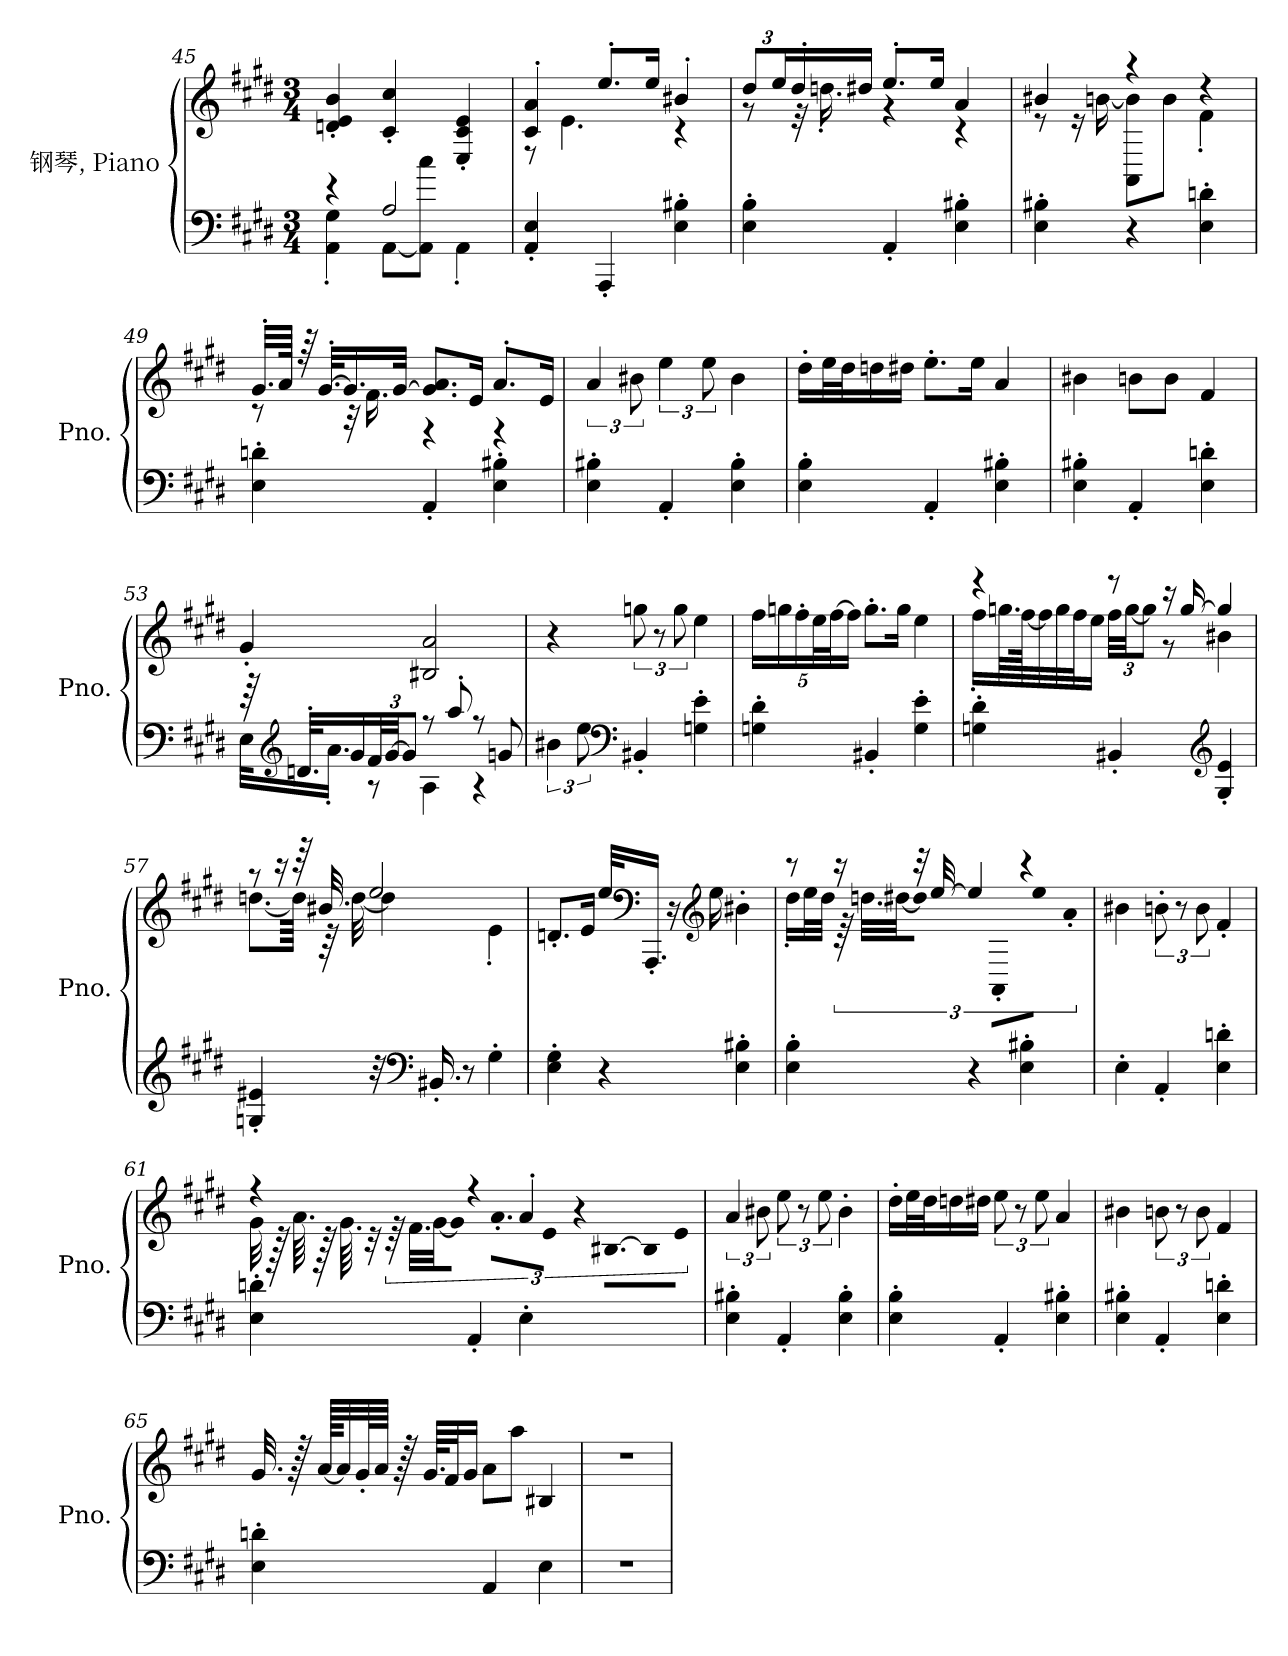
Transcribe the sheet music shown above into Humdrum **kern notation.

**kern	**kern
*part1	*part1
*staff2	*staff1
*I"钢琴, Piano	*
*I'Pno.	*
*clefF4	*clefG2
*k[f#c#g#d#]	*k[f#c#g#d#]
*M3/4	*M3/4
=45	=45
*^	*
4r	4AA\' 4G#\'	4dn/' 4e/' 4b/'
2A/	[8AA\L	4c#/' 4cc#/'
.	8AA\] 8cc#\J	.
.	4AA'\	4E/' 4c#/' 4e/'
*v	*v	*
!!LO:LB:g=z
=46	=46
*	*^
4AA/' 4E/'	4c#/' 4a/'	8r
.	.	4.e\
4AAA'/	8.ee'/L	.
.	16ee/Jk	.
4E\' 4B#X\'	4b#X'/	4r
=47	=47	=47
*	*Xbrackettup	*
4E\' 4B\'	12dd#/L	8r
.	24ee/L	.
.	16dd#'/	32r
.	.	16.ddn'\
.	16dd#X/JJ	.
4AA'/	8.ee'/L	4r
.	16ee/Jk	.
4E\' 4B#X\'	4a/	4r
=48	=48	=48
4E\' 4B#X\'	4b#X/	8r
.	.	16r
.	.	[16bn\
4r	4r	8AA\ 8b\]L
.	.	8b\J
4E\' 4dn\'	4r	4f#'\
=49	=49	=49
4E\' 4dn\'	32.g#'/LLL	8r
.	64a/JJJk	.
.	64r	.
.	[32.g#'/KLL	.
.	16.g#/]	32r
.	.	16.f#\
.	[32g#/JJk	.
4AA'/	8.g#/] 8.a/L	4r
.	16e/Jk	.
4E\' 4B#X\'	8.a'/L	4r
.	16e/Jk	.
*	*v	*v
!!LO:LB:g=z
=50	=50
*	*brackettup
4E\' 4B#X\'	6a/
.	12b#X\
4AA'/	6ee\
.	12ee\
4E\' 4B#\'	4b#\
=51	=51
4E\' 4B\'	16dd#'\LL
.	32ee\L
.	32dd#\J
.	16ddn\
.	16dd#X\JJ
4AA'/	8.ee'\L
.	16ee\Jk
4E\' 4B#X\'	4a/
=52	=52
4E\' 4B#X\'	4b#X\
4AA'/	8bn\L
.	8b\J
4E\' 4dn\'	4f#/
=53	=53
*^	*
64r	32E\KLL	4g#'/
*clefG2	*	*
32.dn'/KLL	.	.
.	16.a'\JJ	.
16g#/	.	.
*Xbrackettup	*	*
48f#/L	8r	.
[48g#/JJ	.	.
12g#/J]	.	.
8r	4A\	2B#X/ 2a/
8aa'/	.	.
8r	4r	.
8gn/	.	.
*v	*v	*
!!LO:LB:g=z
=54	=54
*brackettup	*
6b#X\	4r
12ee\	.
*clefF4	*
4BB#X'/	12ggn\
.	12r
.	12gg\
4Gn\' 4e\'	4ee\
=55	=55
*	*Xbrackettup
4Gn\' 4d#\'	20ff#\LL
.	20ggn\
.	20ff#'\
.	40ee\L
.	[40ff#\J
.	20ff#\JJ]
4BB#X'/	8.gg'\L
.	16gg\Jk
4G\' 4e\'	4ee\
=56	=56
*	*^
4Gn\' 4d#\'	4r	16ff#'\LL
.	.	64.ggn\LL
.	.	[128ff#\JK
.	.	32ff#\]
.	.	32gg\
.	.	32ff#\J
.	.	16ee\JJ
4BB#X'/	8r	48ff#\LLL
.	.	[48gg\JJ
.	.	12gg\J]
.	16r	8r
.	[16gg/	.
*clefG2	*	*
4G/' 4e/'	4gg/]	4b#X\
!!LO:LB:g=z	!!
=57	=57	=57
4Gn/' 4e#X/'	8r	[8.ddn\L
.	16r	.
.	64r	64dd\Jkkk]
.	32.b#X/	64r
.	.	[32dd\
32r	2ee/	4dd\]
*clefF4	*	*
16.BB#X'/	.	.
8r	.	.
4G'\	.	4e'\
*	*v	*v
=58	=58
4E\' 4G#\'	8.dn'/L
.	16e/Jk
4r	32ee/KLL
*	*clefF4
.	16.AAA'/JJ
.	16r
*	*clefG2
.	16ee\
4E\' 4B#X\'	4b#X'\
!!LO:LB:g=z
=59	=59
*	*^
4E\' 4B\'	8r	16dd#'\LL
.	.	32ee\L
.	.	32dd#\JJJ
*	*	*brackettup
.	16r	96r
.	.	48.ddn\LLL
.	.	[48dd#X\J
.	32r	16dd#\JJ]
.	[32ee/	.
4r	4ee/]	8AA'\L
.	.	8ee\J
4E\' 4B#X\'	4r	4a'\
*	*v	*v
=60	=60
4E'\	4b#X\
4AA'/	12bn'\
.	12r
.	12b\
4E\' 4dn\'	4f#'/
=61	=61
*	*^
4E\' 4dn\'	4r	32g#\
.	.	128r
.	.	64.a\
.	.	128r
.	.	64.g#\
.	.	32r
.	.	96r
.	.	48.f#\LLL
.	.	[48g#\J
.	.	16g#\JJ]
4AA'/	4r	8.a'\L
.	.	16e\Jk
4E'\	4a'/	64r
.	.	[32.B#X\KKL
.	.	8B#\]
.	.	16e\Jk
*	*v	*v
!!LO:PB:g=z
=62	=62
4E\' 4B#X\'	6a/
.	12b#X\
4AA'/	12ee\
.	12r
.	12ee\
4E\' 4B#\'	4b#'\
=63	=63
4E\' 4B\'	16dd#'\LL
.	32ee\L
.	32dd#\J
.	16ddn\
.	16dd#X\JJ
4AA'/	12ee\
.	12r
.	12ee\
4E\' 4B#X\'	4a/
=64	=64
4E\' 4B#X\'	4b#X\
4AA'/	12bn\
.	12r
.	12b\
4E\' 4dn\'	4f#/
=65	=65
4E\' 4dn\'	32.g#/
.	128r
.	[128a/KKLLL
.	32a/]
.	64g#'/L
.	64a/JJJJ
.	128r
.	64.g#/KLLL
.	32f#/J
.	16g#/JJ
4AA/	8a\L
.	8aa\J
4E\	4B#X/
=66	=66
2.r	2.r
=	=
*-	*-
